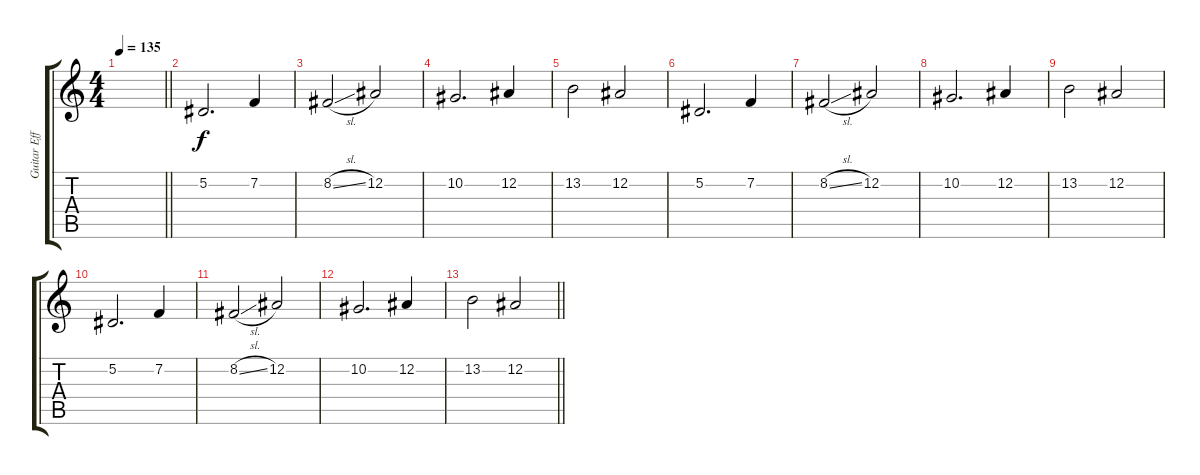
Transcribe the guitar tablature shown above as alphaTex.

\track ("Guitar Effect" "Guitar Eff") {instrument synthstrings1}
\staff {score tabs}
\tuning (Eb4 Bb3 Gb3 Db3 Ab2 Db2) {hide}
\ts (4 4)
\tempo 135
\clef g2
\barLineRight lightlight
\ks c
|
5.2.2{d} 7.2.4 |
8.2{sl}.2 12.2.2 |
10.2.2{d} 12.2.4 |
13.2.2 12.2.2 |
5.2.2{d} 7.2.4 |
8.2{sl}.2 12.2.2 |
10.2.2{d} 12.2.4 |
13.2.2 12.2.2 |
5.2.2{d} 7.2.4 |
8.2{sl}.2 12.2.2 |
10.2.2{d} 12.2.4 |
\barLineRight lightlight
13.2.2 12.2.2
